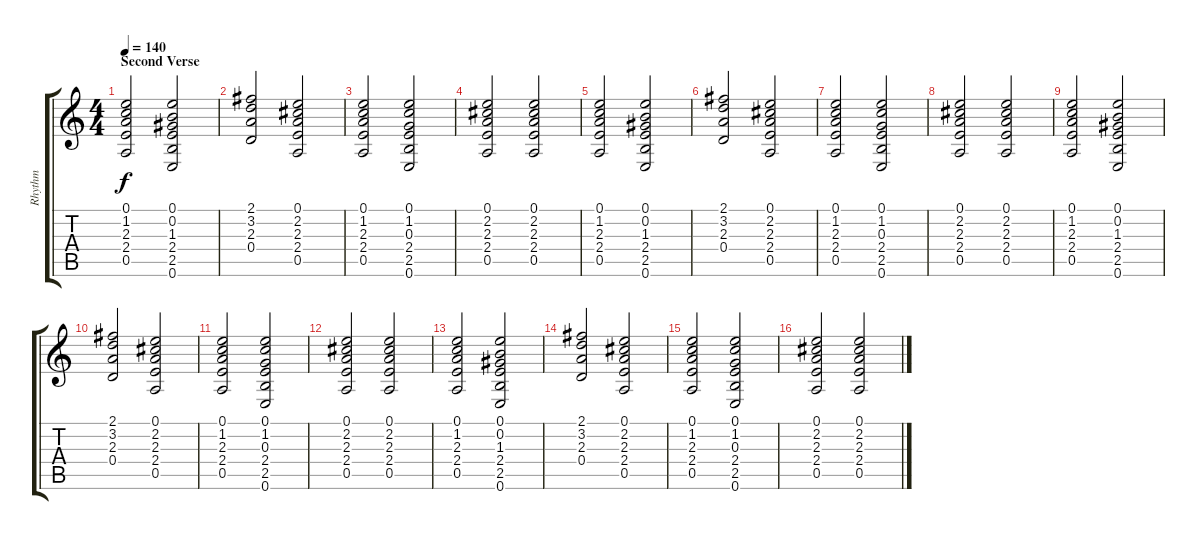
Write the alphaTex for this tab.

\track ("Rhythm" "Rhythm") {instrument acousticguitarnylon}
\staff {score tabs}
\tuning (E4 B3 G3 D3 A2 E2) {hide}
\ts (4 4)
\section ("" "Second Verse")
\tempo 140
\clef g2
\ks c
(0.1 1.2 2.3 2.4 0.5).2{dy f} (0.1 0.2 1.3 2.4 2.5 0.6).2 |
(2.1 3.2 2.3 0.4).2 (0.1 2.2 2.3 2.4 0.5).2 |
(0.1 1.2 2.3 2.4 0.5).2 (0.1 1.2 0.3 2.4 2.5 0.6).2 |
(0.1 2.2 2.3 2.4 0.5).2 (0.1 2.2 2.3 2.4 0.5).2 |
(0.1 1.2 2.3 2.4 0.5).2 (0.1 0.2 1.3 2.4 2.5 0.6).2 |
(2.1 3.2 2.3 0.4).2 (0.1 2.2 2.3 2.4 0.5).2 |
(0.1 1.2 2.3 2.4 0.5).2 (0.1 1.2 0.3 2.4 2.5 0.6).2 |
(0.1 2.2 2.3 2.4 0.5).2 (0.1 2.2 2.3 2.4 0.5).2 |
(0.1 1.2 2.3 2.4 0.5).2 (0.1 0.2 1.3 2.4 2.5 0.6).2 |
(2.1 3.2 2.3 0.4).2 (0.1 2.2 2.3 2.4 0.5).2 |
(0.1 1.2 2.3 2.4 0.5).2 (0.1 1.2 0.3 2.4 2.5 0.6).2 |
(0.1 2.2 2.3 2.4 0.5).2 (0.1 2.2 2.3 2.4 0.5).2 |
(0.1 1.2 2.3 2.4 0.5).2 (0.1 0.2 1.3 2.4 2.5 0.6).2 |
(2.1 3.2 2.3 0.4).2 (0.1 2.2 2.3 2.4 0.5).2 |
(0.1 1.2 2.3 2.4 0.5).2 (0.1 1.2 0.3 2.4 2.5 0.6).2 |
(0.1 2.2 2.3 2.4 0.5).2 (0.1 2.2 2.3 2.4 0.5).2
